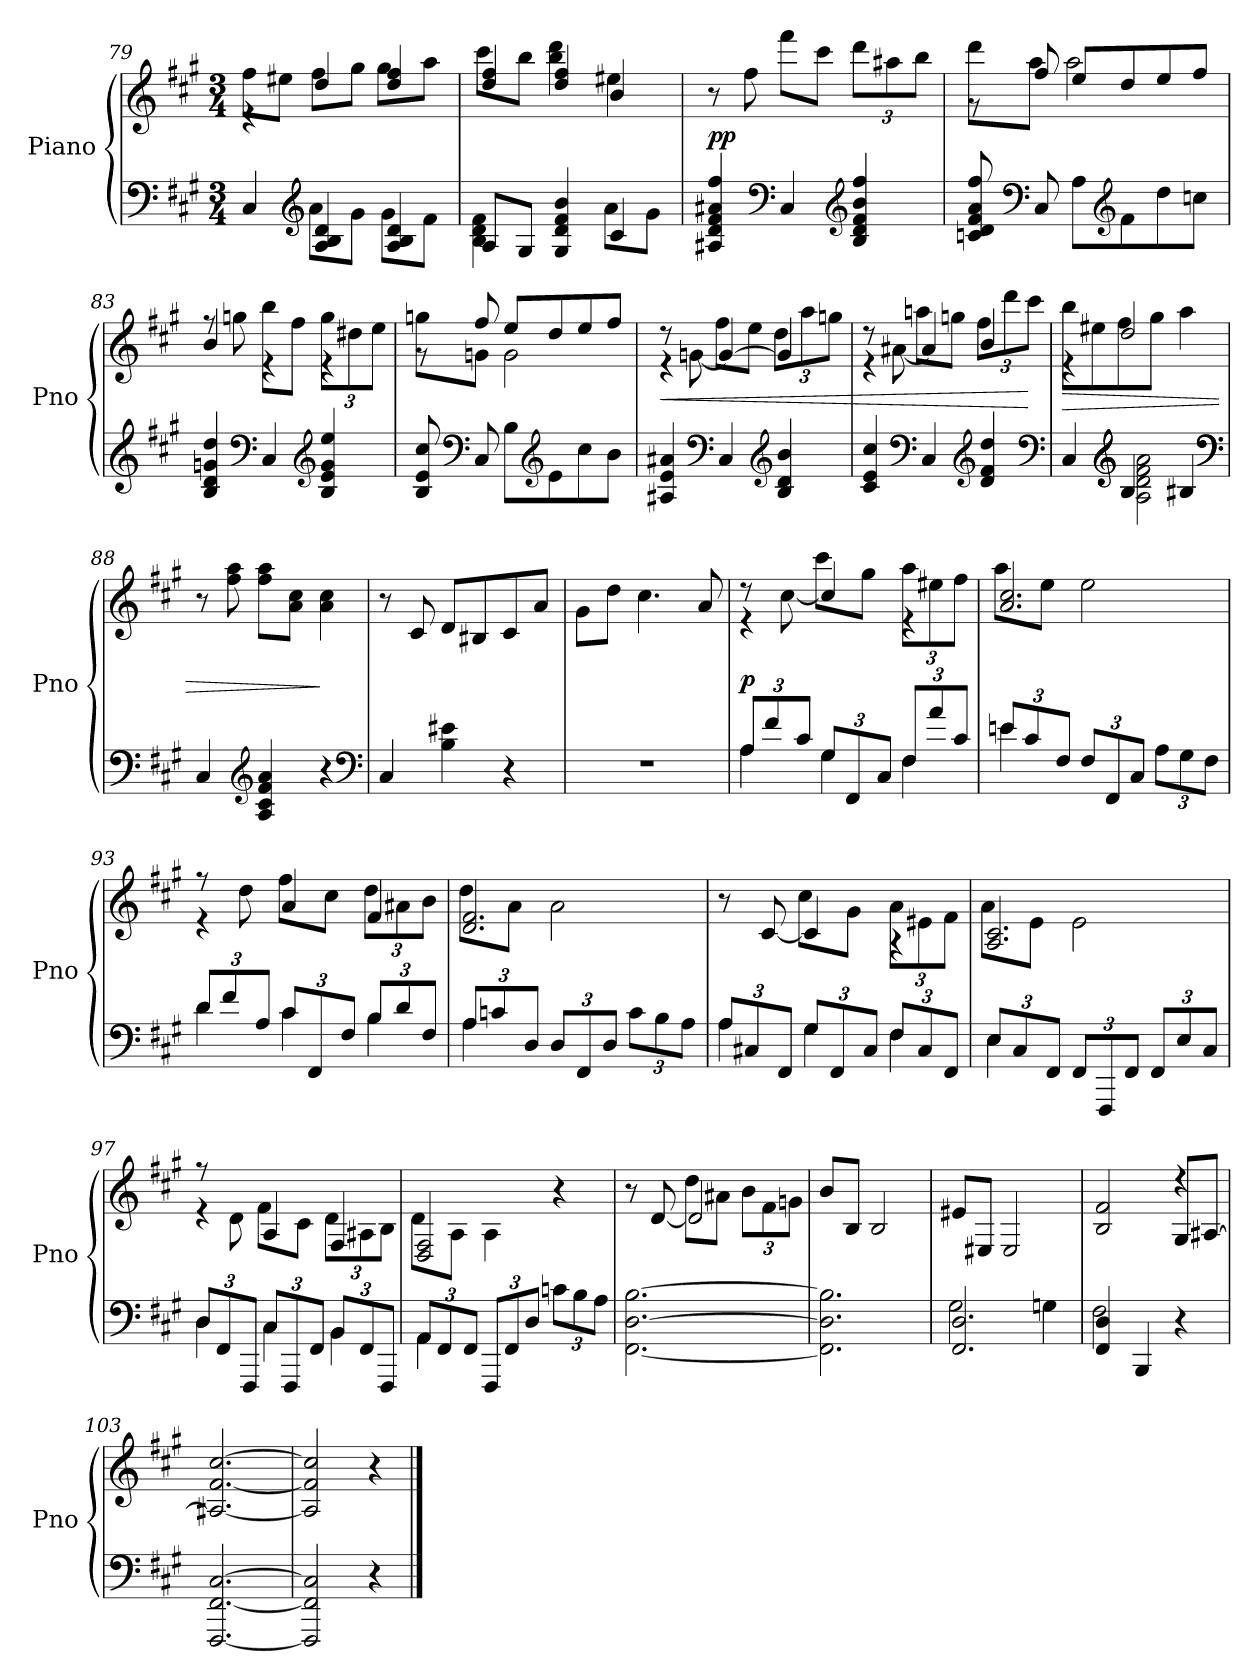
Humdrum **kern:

**kern	**kern	**dynam
*part1	*part1	*part1
*staff2	*staff1	*staff1/2
*I"Piano	*	*
*I'Pno	*	*
*clefF4	*clefG2	*
*k[f#c#g#]	*k[f#c#g#]	*
*M3/4	*M3/4	*
=79	=79	=79
*^	*^	*
4C#	4ryy	4re	8ff#L	.
.	.	.	8ee#XJ	.
*clefG2	*	*	*	*
4A 4B 4d	8aL	4dd	8ff#L	.
.	8g#J	.	8gg#J	.
4A 4B 4d	8g#L	4dd 4ff#	8gg#L	.
.	8f#J	.	8aaJ	.
=80	=80	=80	=80	=80
8AL	4B 4d 4f#	4dd 4ff#	8ccc#L	.
8G#J	.	.	8bbJ	.
4ryy	4G# 4d 4f# 4b	4dd 4ff#	4bb 4ddd	.
4c#	8aL	4b	4ee#X	.
.	8g#J	.	.	.
*v	*v	*	*	*
*	*v	*v	*
=81	=81	=81
4A#X 4d 4f# 4a#X 4ff#	8r	pp
.	8ff#	.
*clefF4	*	*
4C#	8fff#L	.
.	8ccc#J	.
*clefG2	*	*
4B 4d 4f# 4b 4ff#	12dddL	.
.	12aa#X	.
.	12bbJ	.
=82	=82	=82
*	*^	*
8cn 8d 8f# 8a 8ff#	8rg	8dddL	.
*clefF4	*	*	*
8C#	8ff#	8aaJ	.
8AL	8eeL	2aa	.
*clefG2	*	*	*
8f#	8dd	.	.
8dd	8ee	.	.
8ccnJ	8ff#J	.	.
=83	=83	=83	=83
4B 4d 4gn 4dd	4b	8rff	.
.	.	8ggn	.
*clefF4	*	*	*
4C#	4re	8bbL	.
.	.	8ff#J	.
*clefG2	*	*	*
4B 4e 4g 4ee	4re	12ggL	.
.	.	12dd#X	.
.	.	12eeJ	.
=84	=84	=84	=84
8B 8e 8cc#	8rg	8ggnL	.
*clefF4	*	*	*
8C#	8ff#	8gnJ	.
8BL	8eeL	2g	.
*clefG2	*	*	*
8e	8dd	.	.
8cc#	8ee	.	.
8bJ	8ff#J	.	.
=85	=85	=85	=85
4A#X 4e 4a#X	4re	8rdd	<
.	.	[8gn	.
*clefF4	*	*	*
4C#	4g_	8ff#L	.
.	.	8eeJ	.
*clefG2	*	*	*
4B 4d 4b	4g]	12ddL	.
.	.	12aa	.
.	.	12ggnJ	.
=86	=86	=86	=86
4c# 4e 4cc#	4re	8rdd	.
.	.	[8a#X	.
*clefF4	*	*	*
4C#	4a#]	8aanL	.
.	.	8ggnJ	.
*clefG2	*	*	*
4d 4f# 4dd	4b	12ff#L	.
.	.	12ddd	.
.	.	12ccc#J	[
*clefF4	*	*	*
=87	=87	=87	=87
*^	*	*	*
4C#	4ryy	4re	8bbL	>
.	.	.	8ee#X	.
*clefG2	*	*	*	*
4B	2A 2d 2f# 2a	2dd	8ff#	.
.	.	.	8gg#J	.
4B#X	.	.	4aa	.
*v	*v	*	*	*
*	*v	*v	*
*clefF4	*	*
=88	=88	=88
4C#	8r	.
.	8ff# 8aa	.
*clefG2	*	*
4A 4c# 4f# 4a	8ff# 8aaL	.
.	8a 8cc#J	.
4r	4a 4cc#	]
*clefF4	*	*
=89	=89	=89
4C#	8r	.
.	8c#	.
4B 4e#X	8dL	.
.	8B#X	.
4r	8c#	.
.	8aJ	.
=90	=90	=90
2.r	8g#L	.
.	8ddJ	.
.	4.cc#	.
.	8a	.
=91	=91	=91
*^	*^	*
12AL	4A	4re	8rdd	p
12f#	.	.	.	.
.	.	.	[8cc#	.
12c#J	.	.	.	.
12G#L	4G#	4cc#]	8ccc#L	.
12FF#	.	.	.	.
.	.	.	8gg#J	.
12C#J	.	.	.	.
12F#L	4F#	4re	12aaL	.
12a	.	.	12ee#X	.
12c#J	.	.	12ff#J	.
=92	=92	=92	=92	=92
12eL	4en	2.a 2.cc#	8aaL	.
12c#	.	.	.	.
.	.	.	8eeJ	.
12F#J	.	.	.	.
12F#L	4ryy	.	2ee	.
12FF#	.	.	.	.
12C#J	.	.	.	.
12AL	4ryy	.	.	.
12G#	.	.	.	.
12F#J	.	.	.	.
=93	=93	=93	=93	=93
12dL	4d	4re	8rff	.
12f#	.	.	.	.
.	.	.	8dd	.
12AJ	.	.	.	.
12c#L	4c#	4a	8ff#L	.
12FF#	.	.	.	.
.	.	.	8cc#J	.
12F#J	.	.	.	.
12BL	4B	4f#	12ddL	.
12d	.	.	12a#X	.
12F#J	.	.	12bJ	.
=94	=94	=94	=94	=94
12AL	4A	2.d 2.f#	8ddL	.
12cn	.	.	.	.
.	.	.	8aJ	.
12DJ	.	.	.	.
12DL	4ryy	.	2a	.
12FF#	.	.	.	.
12DJ	.	.	.	.
12cL	4ryy	.	.	.
12B	.	.	.	.
12AJ	.	.	.	.
=95	=95	=95	=95	=95
12AL	4A	4ryy	8r	.
12C#X	.	.	.	.
.	.	.	[8c#	.
12FF#J	.	.	.	.
12G#L	4G#	4c#]	8cc#L	.
12FF#	.	.	.	.
.	.	.	8g#J	.
12C#J	.	.	.	.
12F#L	4F#	4rA	12aL	.
12C#	.	.	12e#X	.
12FF#J	.	.	12f#J	.
=96	=96	=96	=96	=96
12E/L	4E\	2.A 2.c#	8aL	.
12C#	.	.	.	.
.	.	.	8eJ	.
12FF#J	.	.	.	.
12FF#L	2ryy	.	2e	.
12FFF#	.	.	.	.
12FF#J	.	.	.	.
12FF#L	.	.	.	.
12E	.	.	.	.
12C#J	.	.	.	.
=97	=97	=97	=97	=97
12D/L	4D\	4re	8rff	.
12FF#	.	.	.	.
.	.	.	8d	.
12FFF#J	.	.	.	.
12C#/L	4C#\	4A	8f#L	.
12FFF#	.	.	.	.
.	.	.	8c#J	.
12FF#J	.	.	.	.
12BB/L	4BB\	4F#	12dL	.
12FF#	.	.	12A#X	.
12FFF#J	.	.	12BJ	.
=98	=98	=98	=98	=98
12AA/L	4AA\	2D 2F#	8dL	.
12FF#	.	.	.	.
.	.	.	8AJ	.
12FF#J	.	.	.	.
12FFF#L	2ryy	.	4A	.
12FF#	.	.	.	.
12DJ	.	.	.	.
12cnL	.	4ryy	4r	.
12B	.	.	.	.
12AJ	.	.	.	.
*v	*v	*	*	*
=99	=99	=99	=99
[2.FF# [2.D [2.B	4ryy	8r	.
.	.	[8d	.
.	2d]	8ddL	.
.	.	8a#XJ	.
.	.	12bL	.
.	.	12f#	.
.	.	12gnJ	.
*	*v	*v	*
=100	=100	=100
2.FF#] 2.D] 2.B]	8bL	.
.	8BJ	.
.	2B	.
=101	=101	=101
*^	*	*
2.FF# 2.D	2G#	8e#XL	.
.	.	8E#XJ	.
.	.	2E#	.
.	4Gn	.	.
=102	=102	=102	=102
*	*	*^	*
4FF# 4D	2F#	2B 2f#	2ryy	.
4BBB	.	.	.	.
4ryy	4r	8G#L	4rdd	.
.	.	[8A#XJ	.	.
*v	*v	*	*	*
*	*v	*v	*
=103	=103	=103
[2.FFF# [2.FF# [2.C#	2.A#X_ [2.f# [2.cc#	.
=104	=104	=104
2FFF#] 2FF#] 2C#]	2A#] 2f#] 2cc#]	.
4r	4r	.
==	==	==
*-	*-	*-
